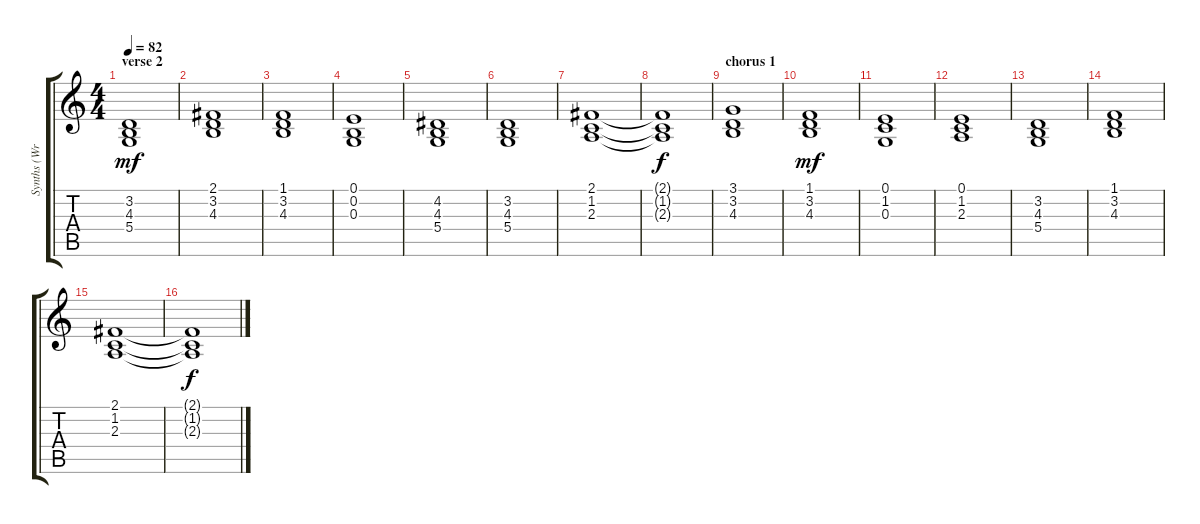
\track ("Synths (Wright)" "Synths (Wr") {instrument pad4choir}
\staff {score tabs}
\tuning (E4 B3 G3 D3 A2 E2) {hide}
\ts (4 4)
\section ("" "verse 2")
\tempo 82
\clef g2
\ks c
(3.2 4.3 5.4).1{dy mf} |
(2.1 3.2 4.3).1 |
(1.1 3.2 4.3).1 |
(0.1 0.2 0.3).1 |
(4.2 4.3 5.4).1 |
(3.2 4.3 5.4).1 |
(2.1 1.2 2.3).1 |
(2.1{t} 1.2{t} 2.3{t}).1{dy f} |
\section ("" "chorus 1")
(3.1 3.2 4.3).1 |
(1.1 3.2 4.3).1{dy mf} |
(0.1 1.2 0.3).1 |
(0.1 1.2 2.3).1 |
(3.2 4.3 5.4).1 |
(1.1 3.2 4.3).1 |
(2.1 1.2 2.3).1 |
(2.1{t} 1.2{t} 2.3{t}).1{dy f}
